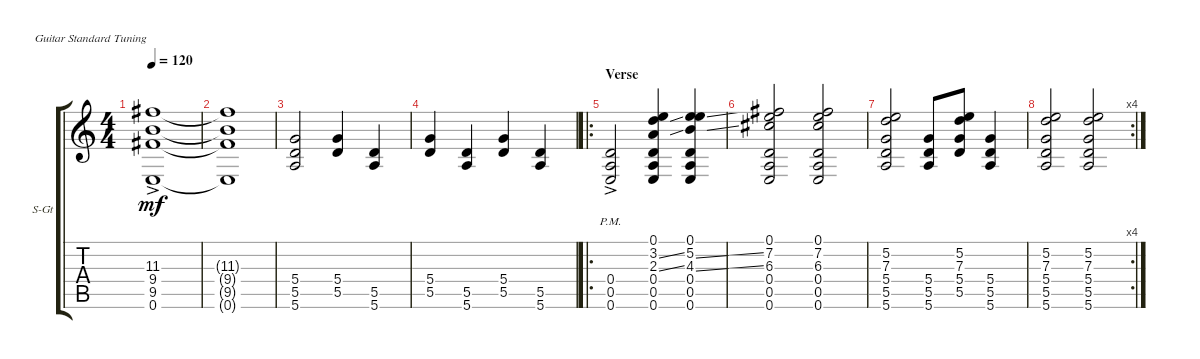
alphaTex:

\defaultSystemsLayout 4
\bracketExtendMode groupsimilarinstruments
\firstSystemTrackNameOrientation horizontal
\otherSystemsTrackNameOrientation horizontal
\track ("Steel Guitar" "S-Gt") {instrument acousticguitarsteel}
\staff {score tabs}
\tuning (E4 B3 G3 D3 A2 E2)
\ts (4 4)
\tempo 120
\clef g2
\ks c
(0.6{ac} 9.5{ac} 9.4{ac} 11.3{ac}).1{dy mf} |
(0.6{t} 9.5{t} 9.4{t} 11.3{t}).1 |
(5.6 5.5 5.4).2 (5.4 5.5).4 (5.6 5.5).4 |
(5.4 5.5).4 (5.6 5.5).4 (5.4 5.5).4 (5.6 5.5).4 |
\ro
\section ("" "Verse")
(0.6{ac pm} 0.5{ac} 0.4{ac}).2 (0.6 0.5 0.4 2.3{ss} 3.2{ss} 0.1).4 (0.6 0.5 0.4 4.3{ss} 5.2{ss} 0.1).4 |
(0.6 0.5 0.4 6.3 7.2 0.1).2 (0.6 0.5 0.4 6.3 7.2 0.1).2 |
(5.6 5.5 5.4 7.3 5.2).2 (5.6 5.5 5.4).8 (5.4 7.3 5.2 5.5).8 (5.6 5.5 5.4).4 |
\rc 4
(5.6 5.5 5.4 7.3 5.2).2 (5.6 5.5 5.4 7.3 5.2).2
